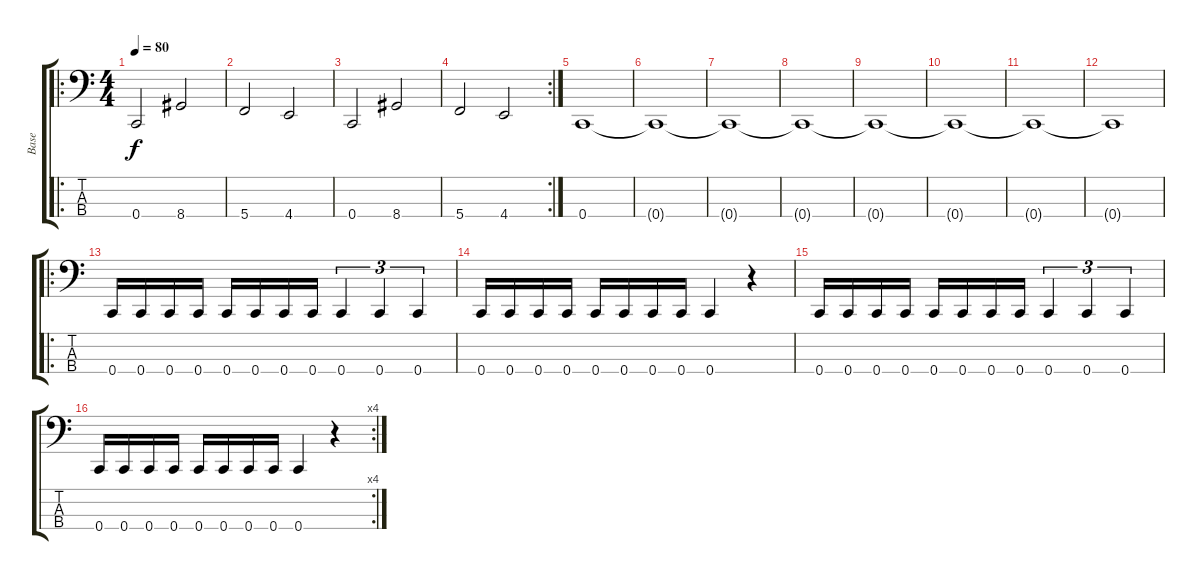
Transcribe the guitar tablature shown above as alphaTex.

\track ("Base" "Base") {instrument electricbassfinger}
\staff {score tabs}
\tuning (F2 C2 G1 C1) {hide}
\ro
\ts (4 4)
\tempo 80
\tempo 156
\tempo 80
\clef f4
\ks c
0.4.2{dy f instrument electricbassfinger} 8.4.2 |
5.4.2 4.4.2 |
0.4.2 8.4.2 |
\rc 2
5.4.2 4.4.2 |
0.4.1 |
0.4{t}.1 |
0.4{t}.1 |
0.4{t}.1 |
0.4{t}.1 |
0.4{t}.1 |
0.4{t}.1 |
0.4{t}.1 |
\ro
0.4.16 0.4.16 0.4.16 0.4.16 0.4.16 0.4.16 0.4.16 0.4.16 0.4.4{tu (3 2)} 0.4.4{tu (3 2)} 0.4.4{tu (3 2)} |
0.4.16 0.4.16 0.4.16 0.4.16 0.4.16 0.4.16 0.4.16 0.4.16 0.4.4 r.4 |
0.4.16 0.4.16 0.4.16 0.4.16 0.4.16 0.4.16 0.4.16 0.4.16 0.4.4{tu (3 2)} 0.4.4{tu (3 2)} 0.4.4{tu (3 2)} |
\rc 4
0.4.16 0.4.16 0.4.16 0.4.16 0.4.16 0.4.16 0.4.16 0.4.16 0.4.4 r.4
